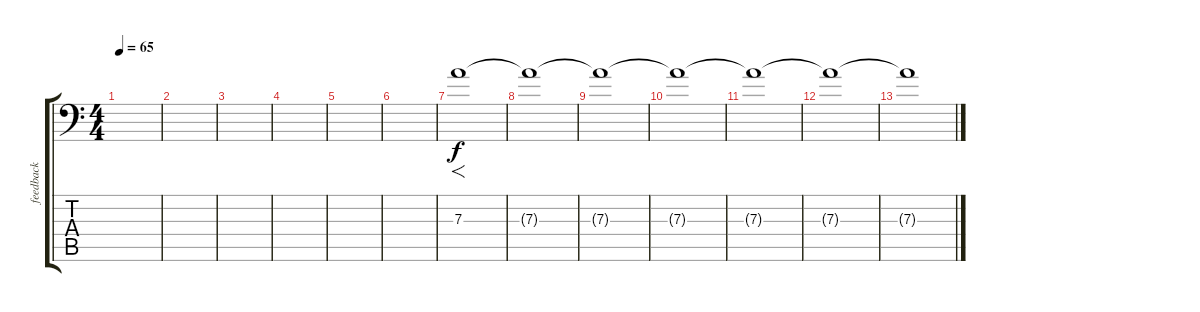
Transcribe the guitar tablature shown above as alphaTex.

\track ("feedback" "feedback") {instrument distortionguitar}
\staff {score tabs}
\tuning (B3 Gb3 D3 A2 E2 A1) {hide}
\ts (4 4)
\tempo 65
\clef f4
\ks c
|
|
|
|
|
|
7.3.1{f volume 16 instrument pad3polysynth} |
7.3{t}.1 |
7.3{t}.1 |
7.3{t}.1 |
7.3{t}.1 |
7.3{t}.1 |
7.3{t}.1
